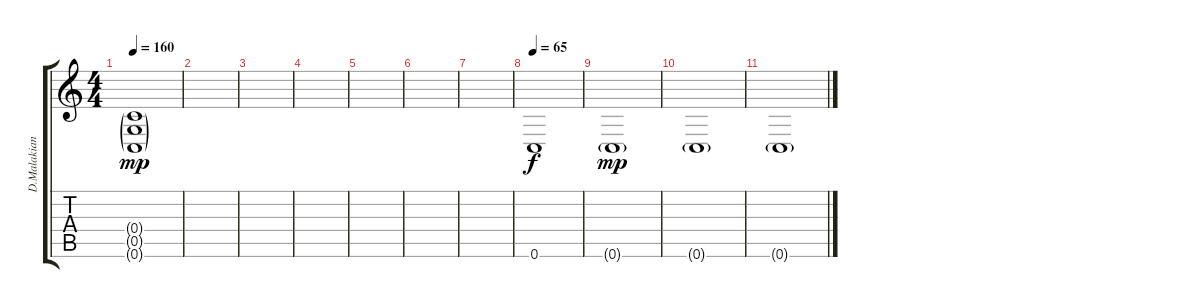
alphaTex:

\track ("D.Malakian" "D.Malakian") {instrument distortionguitar}
\staff {score tabs}
\tuning (D4 A3 F3 C3 G2 C2) {hide}
\ts (4 4)
\tempo 160
\clef g2
\ks c
(0.4{g} 0.5{g} 0.6{g}).1{dy mp} |
|
|
|
|
|
|
\tempo 65
0.6.1{dy f} |
0.6{g}.1{dy mp} |
0.6{g}.1 |
0.6{g}.1
